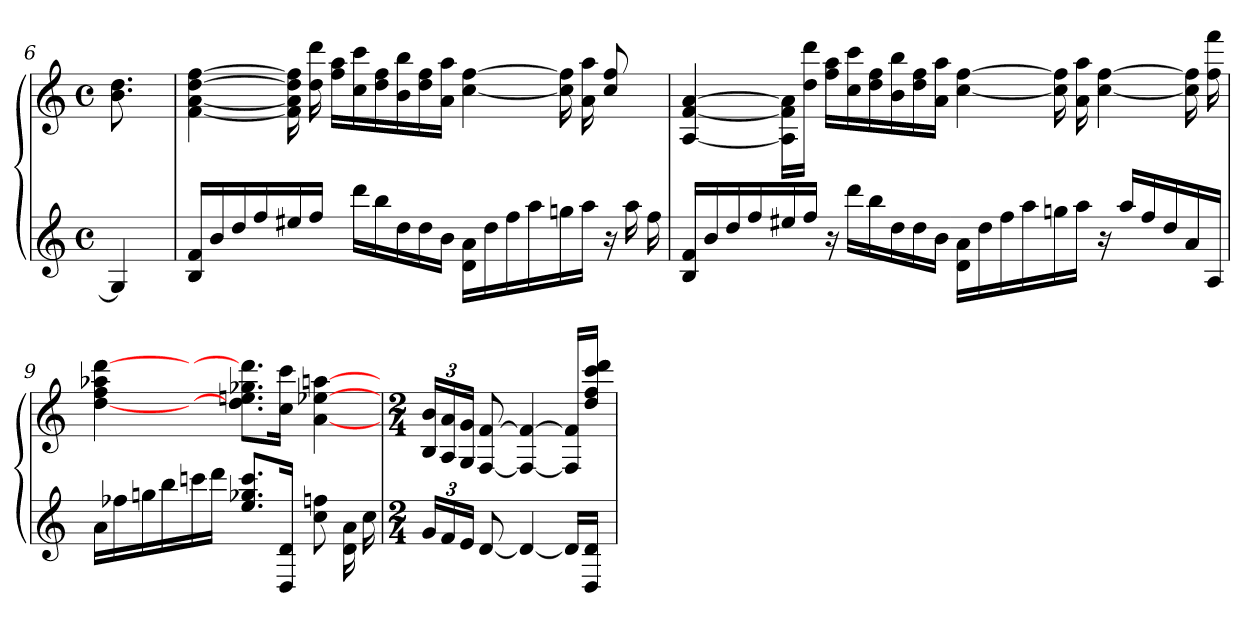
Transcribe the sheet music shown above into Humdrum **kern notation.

**kern	**kern
*part1	*part1
*staff2	*staff1
*M4/4	*M4/4
*met(c)	*met(c)
=6	=6
4G/]	8.b\ 8.dd\L
.	16ryy
!!LO:LB:g=z
=7	=7
16B/ 16f/LL	[<4f\ [<4a\ [>4dd\ [>4ff\
16b/	.
16dd/	.
16ff/	.
16ee#X/	16f\] 16a\] 16dd\] 16ff\]KK
16ff/JJ	16dd\ 16ddd\kk
16ryy	16ff\ 16aa\LL
16ddd\LL	16cc\ 16ccc\
16bb\	16dd\ 16ff\
16dd\	16b\ 16bb\
16dd\	16dd\ 16ff\
16b\JJ	16a\ 16aa\JJ
16d\ 16a\LL	[<4cc\ [>4ff\
16dd\	.
16ff\	.
16aa\	.
16ggn\	16cc\] 16ff\]KK
16aa\JJ	16a\ 16aa\kk
16r	8cc/ 8ff/L
16aa\LL	.
16ff\	16ryy
=8	=8
16B/ 16f/LL	[<4A/ [<4f/ [>4a/
16b/	.
16dd/	.
16ff/	.
16ee#X/	16A\] 16f\] 16a\]LL
16ff/JJ	16dd\ 16ddd\JJ
16r	16ff\ 16aa\LL
16ddd\LL	16cc\ 16ccc\
16bb\	16dd\ 16ff\
16dd\	16b\ 16bb\
16dd\	16dd\ 16ff\
16b\JJ	16a\ 16aa\JJ
16d\ 16a\LL	[<4cc\ [>4ff\
16dd\	.
16ff\	.
16aa\	.
16ggn\	16cc\] 16ff\]KK
16aa\JJ	16a\ 16aa\kk
16r	[<4cc\ [>4ff\
16aa/LL	.
16ff/	.
16dd/	.
16a/	16cc\] 16ff\]KK
16A/JJ	16ff\ 16fff\kk
!!LO:LB:g=z
=9	=9
16a\LL	[<4dd\ 4ff\ 4aa-X\ [>4ddd\
16ff-X\	.
16ggn\	.
16bb\	.
16cccn\	8ryy
16ddd\JJ	.
8.ee/ 8.gg-X/ 8.ccc/L	8.dd\] 8.een\ 8.gg-\ 8.ddd\]L
16D/ 16d/Jk	16cc\ 16ccc\Jk
8cc\ 8ffn\L	[<4a\ [>4ee-X\ [>4aan\
16d\ 16a\L	.
16cc\	.
=10	=10
*M2/4	*M2/4
24g/LL	24B/ 24b/LL
24f/	24A/ 24a/
24e/JJ	24G/ 24g/JJ
[<8d/	[<8F/ [>8f/
4d/_<	4F/_< 4f/_>
16d/LL]	16F/] 16f/]LL
16D/ 16d/JJ	16dd/ 16ff/ 16ccc/ 16ddd/JJ
=	=
*-	*-
